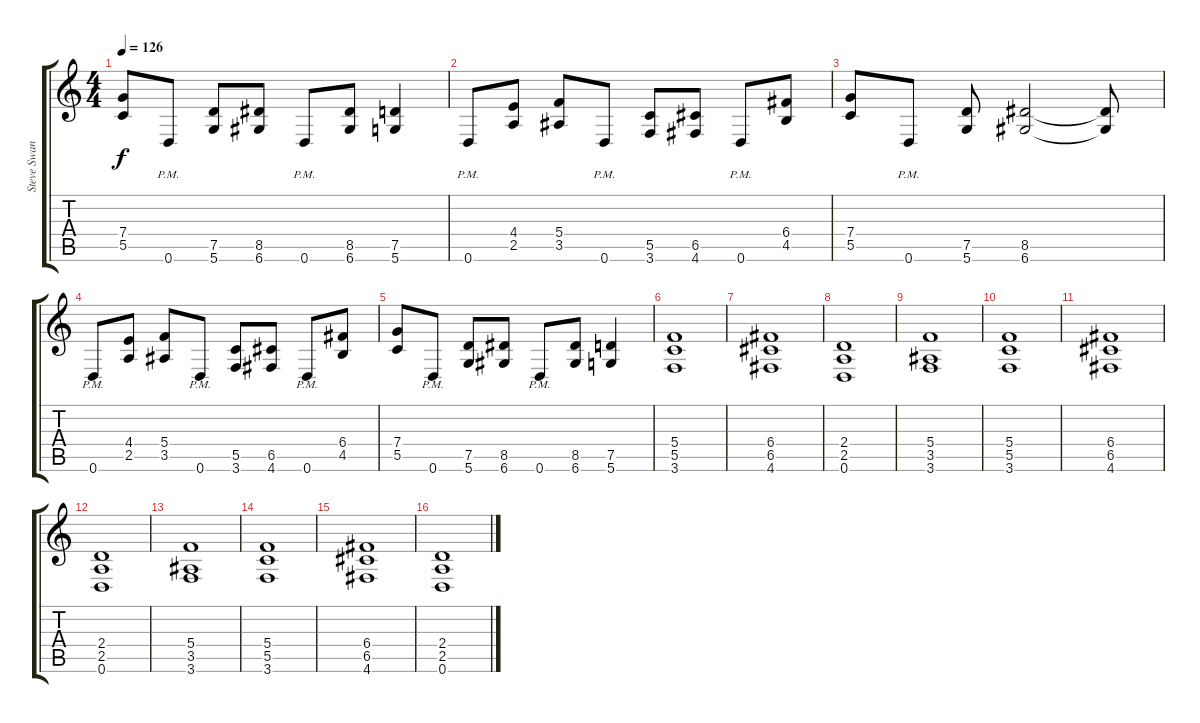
\track ("Steve Swanson (Rythm Guitar+Solo)" "Steve Swan") {instrument overdrivenguitar}
\staff {score tabs}
\tuning (D4 A3 F3 C3 G2 D2) {hide}
\ts (4 4)
\tempo 126
\clef g2
\ks c
(7.4 5.5).8{dy f} 0.6{pm}.8 (7.5 5.6).8 (8.5 6.6).8 0.6{pm}.8 (8.5 6.6).8 (7.5 5.6).4 |
0.6{pm}.8 (4.4 2.5).8 (5.4 3.5).8 0.6{pm}.8 (5.5 3.6).8 (6.5 4.6).8 0.6{pm}.8 (6.4 4.5).8 |
(7.4 5.5).8 0.6{pm}.8 (7.5 5.6).8 (8.5 6.6).2 (8.5{t} 6.6{t}).8 |
0.6{pm}.8 (4.4 2.5).8 (5.4 3.5).8 0.6{pm}.8 (5.5 3.6).8 (6.5 4.6).8 0.6{pm}.8 (6.4 4.5).8 |
(7.4 5.5).8 0.6{pm}.8 (7.5 5.6).8 (8.5 6.6).8 0.6{pm}.8 (8.5 6.6).8 (7.5 5.6).4 |
(5.4 5.5 3.6).1 |
(6.4 6.5 4.6).1 |
(2.4 2.5 0.6).1 |
(5.4 3.5 3.6).1 |
(5.4 5.5 3.6).1 |
(6.4 6.5 4.6).1 |
(2.4 2.5 0.6).1 |
(5.4 3.5 3.6).1 |
(5.4 5.5 3.6).1 |
(6.4 6.5 4.6).1 |
(2.4 2.5 0.6).1
